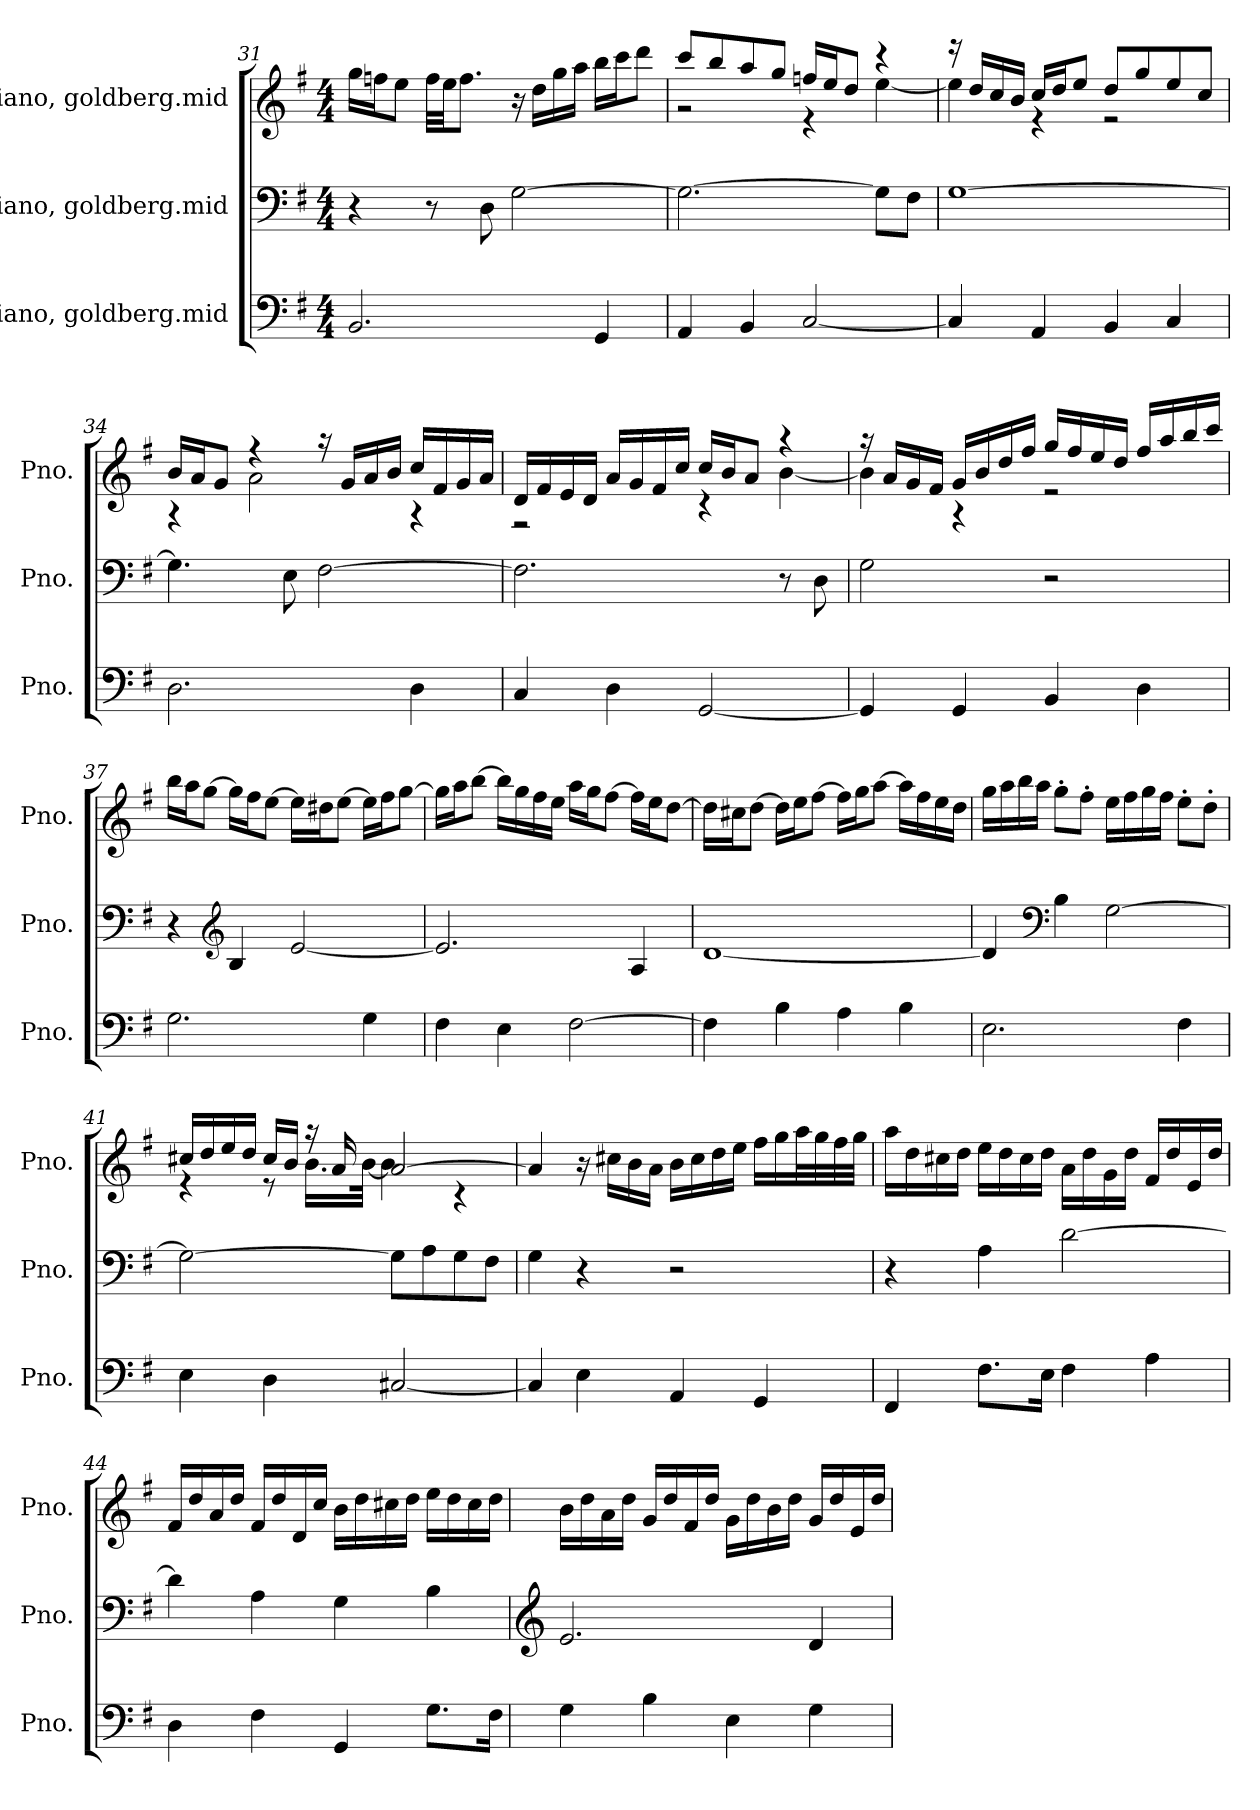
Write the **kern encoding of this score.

**kern	**kern	**kern
*part3	*part2	*part1
*staff3	*staff2	*staff1
*I"Piano, goldberg.mid	*I"Piano, goldberg.mid	*I"Piano, goldberg.mid
*I'Pno.	*I'Pno.	*I'Pno.
*clefF4	*clefF4	*clefG2
*k[f#]	*k[f#]	*k[f#]
*M4/4	*M4/4	*M4/4
=31	=31	=31
2.BB/	4r	16gg\LL
.	.	16ffn\J
.	.	8ee\J
.	8r	32ff\LLL
.	.	32ee\JJ
.	.	8.ff\J
.	8D\	.
.	[2G\	16r
.	.	16dd\LL
.	.	16gg\
.	.	16aa\JJ
4GG/	.	16bb\LL
.	.	16ccc\J
.	.	8ddd\J
!!LO:PB:g=z
=32	=32	=32
*	*	*^
4AA/	2.G\_	8ccc/L	2r
.	.	8bb/	.
4BB/	.	8aa/	.
.	.	8gg/J	.
[2C/	.	16ffn/LL	4r
.	.	16ee/J	.
.	.	8dd/J	.
.	8G\L]	4r	[4ee\
.	8F#\J	.	.
=33	=33	=33	=33
4C/]	[1G	16r	4ee\]
.	.	16dd/LL	.
.	.	16cc/	.
.	.	16b/JJ	.
4AA/	.	16cc/LL	4r
.	.	16dd/J	.
.	.	8ee/J	.
4BB/	.	8dd/L	2r
.	.	8gg/	.
4C/	.	8ee/	.
.	.	8cc/J	.
=34	=34	=34	=34
2.D\	4.G\]	16b/LL	4r
.	.	16a/J	.
.	.	8g/J	.
.	.	4r	2a\
.	8E\	.	.
.	[2F#\	16r	.
.	.	16g/LL	.
.	.	16a/	.
.	.	16b/JJ	.
4D\	.	16cc/LL	4r
.	.	16f#/	.
.	.	16g/	.
.	.	16a/JJ	.
!!LO:LB:g=z	!!
=35	=35	=35	=35
4C/	2.F#\]	16d/LL	2r
.	.	16f#/	.
.	.	16e/	.
.	.	16d/JJ	.
4D\	.	16a/LL	.
.	.	16g/	.
.	.	16f#/	.
.	.	16cc/JJ	.
[2GG/	.	16cc/LL	4r
.	.	16b/J	.
.	.	8a/J	.
.	8r	4r	[4b\
.	8D\	.	.
=36	=36	=36	=36
4GG/]	2G\	16r	4b\]
.	.	16a/LL	.
.	.	16g/	.
.	.	16f#/JJ	.
4GG/	.	16g/LL	4r
.	.	16b/	.
.	.	16dd/	.
.	.	16ff#/JJ	.
4BB/	2r	16gg/LL	2r
.	.	16ff#/	.
.	.	16ee/	.
.	.	16dd/JJ	.
4D\	.	16ff#/LL	.
.	.	16aa/	.
.	.	16bb/	.
.	.	16ccc/JJ	.
*	*	*v	*v
=37	=37	=37
2.G\	4r	16bb\LL
.	.	16aa\J
.	.	[8gg\J
*	*clefG2	*
.	4B/	16gg\LL]
.	.	16ff#\J
.	.	[8ee\J
.	[2e/	16ee\LL]
.	.	16dd#X\J
.	.	[8ee\J
4G\	.	16ee\LL]
.	.	16ff#\J
.	.	[8gg\J
!!LO:LB:g=z
=38	=38	=38
4F#\	2.e/]	16gg\LL]
.	.	16aa\J
.	.	[8bb\J
4E\	.	16bb\LL]
.	.	16gg\
.	.	16ff#\
.	.	16ee\JJ
[2F#\	.	16aa\LL
.	.	16gg\J
.	.	[8ff#\J
.	4A/	16ff#\LL]
.	.	16ee\J
.	.	[8dd\J
=39	=39	=39
4F#\]	[1d	16dd\LL]
.	.	16cc#X\J
.	.	[8dd\J
4B\	.	16dd\LL]
.	.	16ee\J
.	.	[8ff#\J
4A\	.	16ff#\LL]
.	.	16gg\J
.	.	[8aa\J
4B\	.	16aa\LL]
.	.	16ff#\
.	.	16ee\
.	.	16dd\JJ
=40	=40	=40
2.E\	4d/]	16gg\LL
.	.	16aa\
.	.	16bb\
.	.	16aa\JJ
*	*clefF4	*
.	4B\	8gg'\L
.	.	8ff#'\J
.	[2G\	16ee\LL
.	.	16ff#\
.	.	16gg\
.	.	16ff#\JJ
4F#\	.	8ee'\L
.	.	8dd'\J
!!LO:LB:g=z
=41	=41	=41
*	*	*^
4E\	2G\_	16cc#X/LL	4r
.	.	16dd/	.
.	.	16ee/	.
.	.	16dd/JJ	.
4D\	.	16cc#/LL	8r
.	.	16b/JJ	.
.	.	16r	16.b\LL
.	.	16a/	.
.	.	.	[32b\JJk
[2C#X/	8G\L]	[2a/	4b\]
.	8A\	.	.
.	8G\	.	4r
.	8F#\J	.	.
*	*	*v	*v
=42	=42	=42
4C#/]	4G\	4a/]
4E\	4r	16r
.	.	16cc#X\LL
.	.	16b\
.	.	16a\JJ
4AA/	2r	16b\LL
.	.	16cc#\
.	.	16dd\
.	.	16ee\JJ
4GG/	.	16ff#\LL
.	.	16gg\
.	.	32aa\L
.	.	32gg\
.	.	32ff#\
.	.	32gg\JJJ
!!LO:PB:g=z
=43	=43	=43
4FF#/	4r	16aa\LL
.	.	16dd\
.	.	16cc#X\
.	.	16dd\JJ
8.F#\L	4A\	16ee\LL
.	.	16dd\
.	.	16cc#\
16E\Jk	.	16dd\JJ
4F#\	[2d\	16a\LL
.	.	16dd\
.	.	16g\
.	.	16dd\JJ
4A\	.	16f#/LL
.	.	16dd/
.	.	16e/
.	.	16dd/JJ
=44	=44	=44
4D\	4d\]	16f#/LL
.	.	16dd/
.	.	16a/
.	.	16dd/JJ
4F#\	4A\	16f#/LL
.	.	16dd/
.	.	16d/
.	.	16cc/JJ
4GG/	4G\	16b\LL
.	.	16dd\
.	.	16cc#X\
.	.	16dd\JJ
8.G\L	4B\	16ee\LL
.	.	16dd\
.	.	16cc#\
16F#\Jk	.	16dd\JJ
!!LO:LB:g=z
=45	=45	=45
*	*clefG2	*
4G\	2.e/	16b\LL
.	.	16dd\
.	.	16a\
.	.	16dd\JJ
4B\	.	16g/LL
.	.	16dd/
.	.	16f#/
.	.	16dd/JJ
4E\	.	16g\LL
.	.	16dd\
.	.	16b\
.	.	16dd\JJ
4G\	4d/	16g/LL
.	.	16dd/
.	.	16e/
.	.	16dd/JJ
=	=	=
*-	*-	*-
